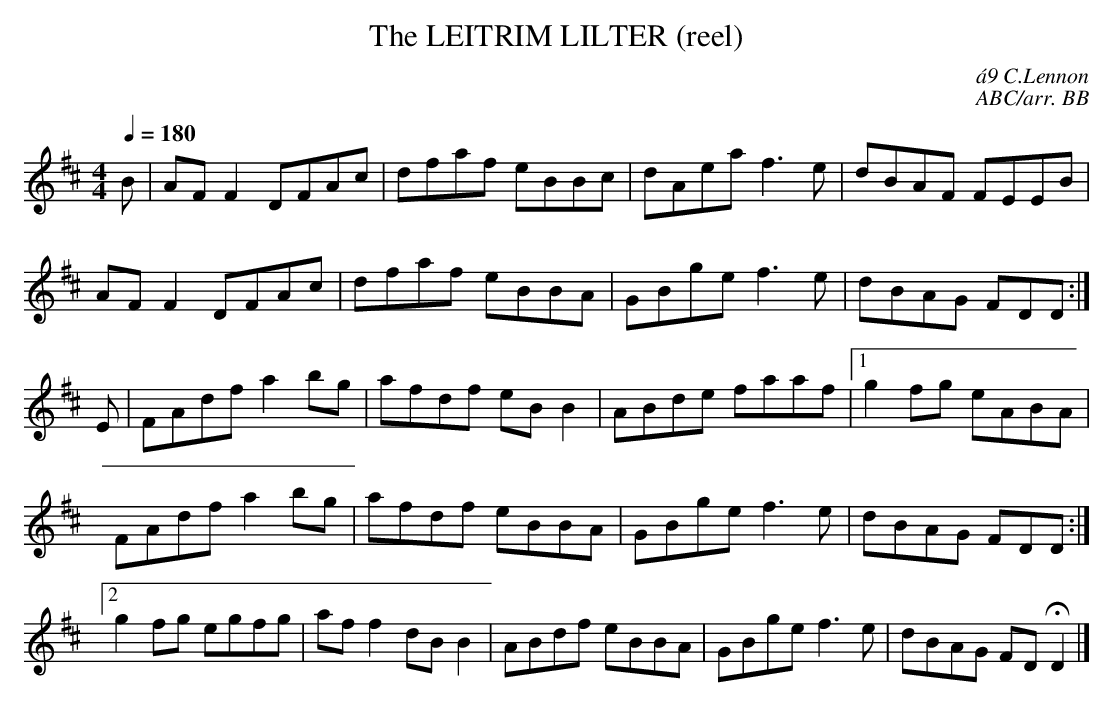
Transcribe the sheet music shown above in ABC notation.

X:1
T:LEITRIM LILTER (reel), The
C:\'a9 C.Lennon
C:ABC/arr. BB
but I've left them in anyway.
Q:1/4=180
M:4/4
L:1/8
K:D
B|AFF2 DFAc|dfaf eBBc|dAea f3e|dBAF FEEB|
AFF2 DFAc|dfaf eBBA|GBge f3e|dBAG FDD :|
E|FAdf a2bg|afdf eBB2|ABde faaf|1 g2fg eABA|
FAdf a2bg|afdf eBBA|GBge f3e|dBAG FDD :|
[2 g2fg egfg|aff2 dBB2|ABdf eBBA|GBge f3e|\
dBAG FDHD2|]
